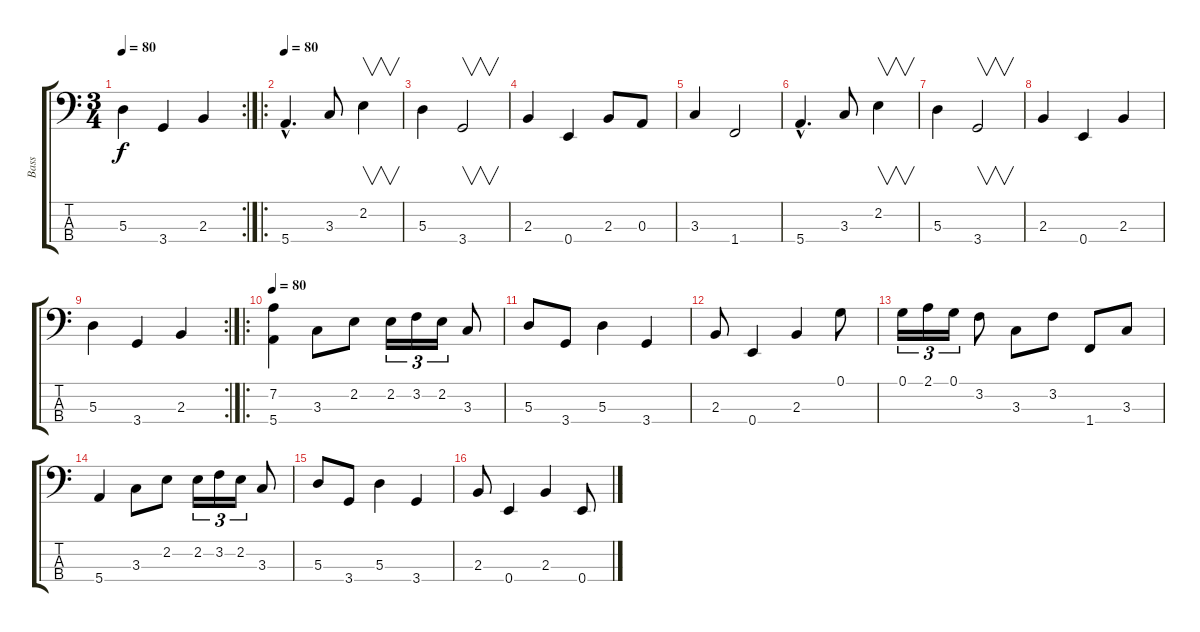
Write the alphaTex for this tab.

\track ("Bass" "Bass") {instrument electricbasspick}
\staff {score tabs}
\tuning (G2 D2 A1 E1) {hide}
\rc 2
\ts (3 4)
\tempo 80
\clef f4
\ks c
5.3.4{dy f} 3.4.4 2.3.4 |
\ro
\tempo 80
5.4{hac}.4{d} 3.3.8 2.2.4{v} |
5.3.4 3.4.2{v} |
2.3.4 0.4.4 2.3.8 0.3.8 |
3.3.4 1.4.2 |
5.4{hac}.4{d} 3.3.8 2.2.4{v} |
5.3.4 3.4.2{v} |
2.3.4 0.4.4 2.3.4 |
\rc 2
5.3.4 3.4.4 2.3.4 |
\ro
\tempo 80
(7.2 5.4).4 3.3.8 2.2.8 2.2.16{tu (3 2)} 3.2.16{tu (3 2)} 2.2.16{tu (3 2)} 3.3.8 |
5.3.8 3.4.8 5.3.4 3.4.4 |
2.3.8 0.4.4 2.3.4 0.1.8 |
0.1.16{tu (3 2)} 2.1.16{tu (3 2)} 0.1.16{tu (3 2)} 3.2.8 3.3.8 3.2.8 1.4.8 3.3.8 |
5.4.4 3.3.8 2.2.8 2.2.16{tu (3 2)} 3.2.16{tu (3 2)} 2.2.16{tu (3 2)} 3.3.8 |
5.3.8 3.4.8 5.3.4 3.4.4 |
2.3.8 0.4.4 2.3.4 0.4.8
